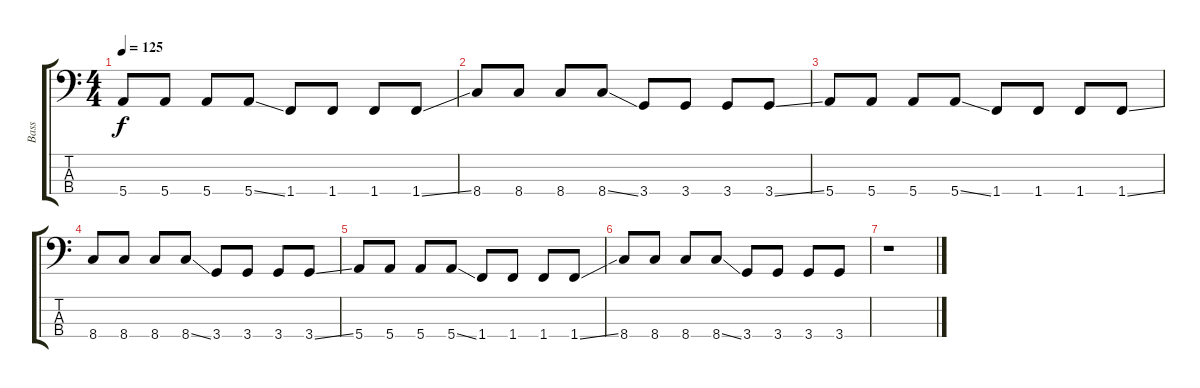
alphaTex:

\track ("Bass" "Bass") {instrument electricbassfinger}
\staff {score tabs}
\tuning (G2 D2 A1 E1) {hide}
\ts (4 4)
\tempo 125
\clef f4
\ks c
5.4.8{dy f} 5.4.8 5.4.8 5.4{ss}.8 1.4.8 1.4.8 1.4.8 1.4{ss}.8 |
8.4.8 8.4.8 8.4.8 8.4{ss}.8 3.4.8 3.4.8 3.4.8 3.4{ss}.8 |
5.4.8 5.4.8 5.4.8 5.4{ss}.8 1.4.8 1.4.8 1.4.8 1.4{ss}.8 |
8.4.8 8.4.8 8.4.8 8.4{ss}.8 3.4.8 3.4.8 3.4.8 3.4{ss}.8 |
5.4.8 5.4.8 5.4.8 5.4{ss}.8 1.4.8 1.4.8 1.4.8 1.4{ss}.8 |
8.4.8 8.4.8 8.4.8 8.4{ss}.8 3.4.8 3.4.8 3.4.8 3.4.8 |
r.1
